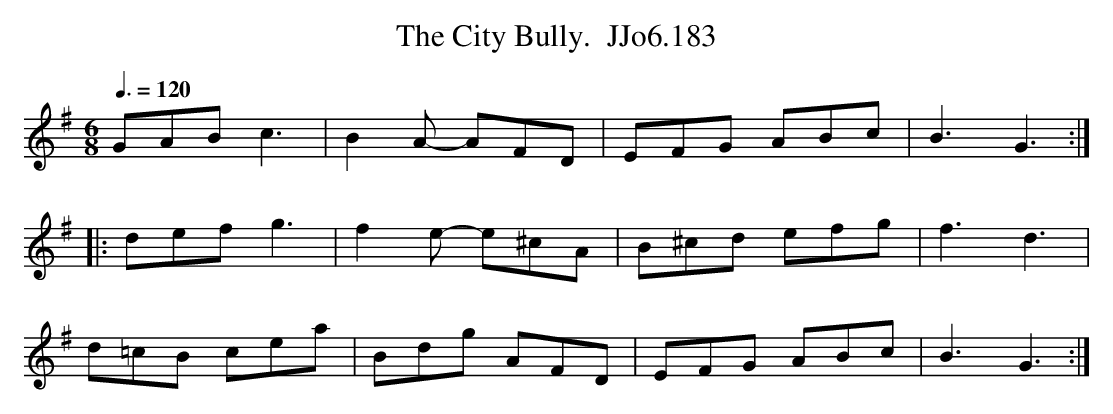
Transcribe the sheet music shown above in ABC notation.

X:1
T:City Bully.  JJo6.183, The
M:6/8
L:1/8
Q:3/8=120
K:G
GAB c3|B2A- AFD|EFG ABc|B3G3 :|
|:def g3|f2e- e^cA|B^cd efg|f3 d3|
d=cB cea|Bdg AFD|EFG ABc|B3 G3 :|
